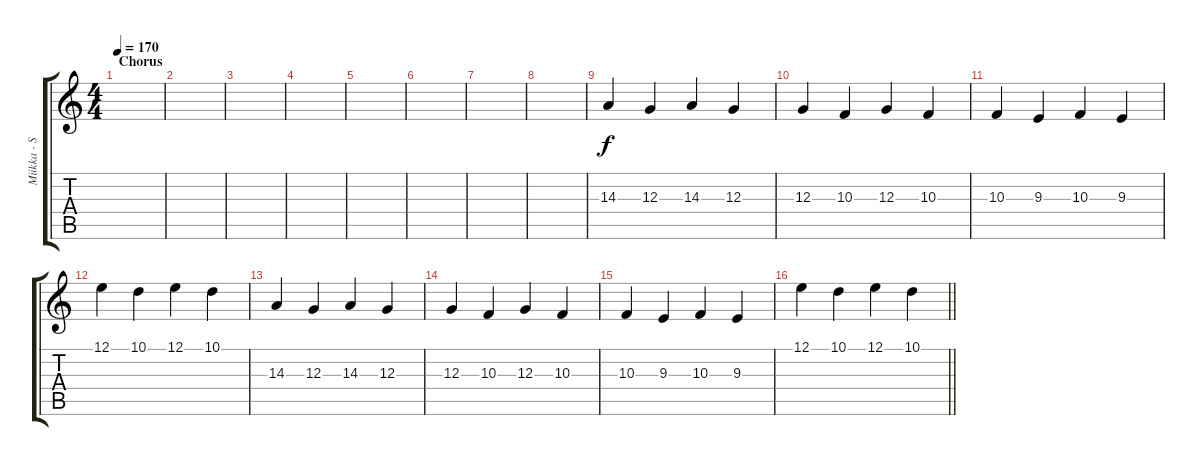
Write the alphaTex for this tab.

\track ("Miikka - Synth" "Miikka - S") {instrument lead1square}
\staff {score tabs}
\tuning (E4 B3 G3 D3 A2 D2) {hide}
\ts (4 4)
\section ("" "Chorus")
\tempo 170
\clef g2
\ks c
|
|
|
|
|
|
|
|
14.3.4{instrument lead1square} 12.3.4 14.3.4 12.3.4 |
12.3.4 10.3.4 12.3.4 10.3.4 |
10.3.4 9.3.4 10.3.4 9.3.4 |
12.1.4 10.1.4 12.1.4 10.1.4 |
14.3.4 12.3.4 14.3.4 12.3.4 |
12.3.4 10.3.4 12.3.4 10.3.4 |
10.3.4 9.3.4 10.3.4 9.3.4 |
\barLineRight lightlight
12.1.4 10.1.4 12.1.4 10.1.4
